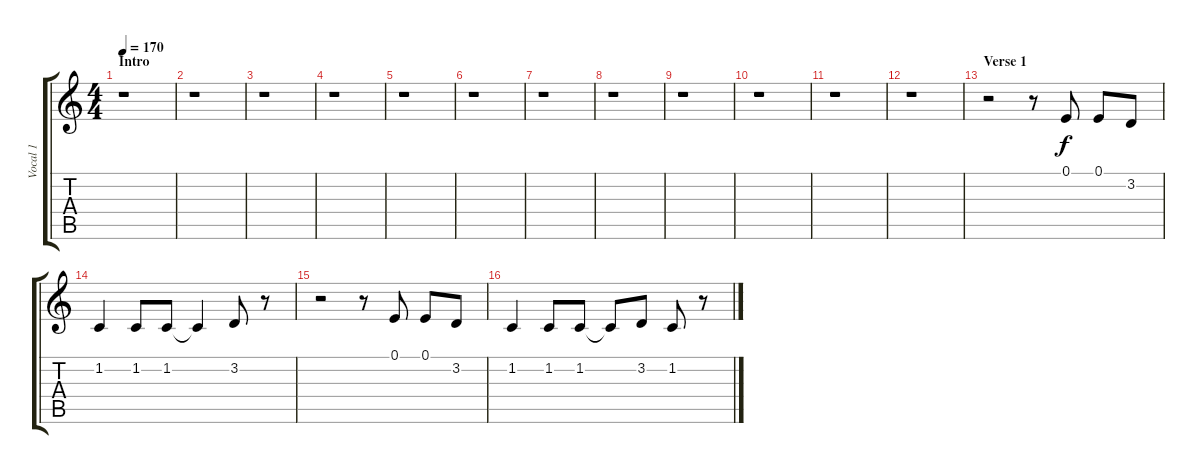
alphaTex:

\track ("Vocal 1" "Vocal 1") {instrument ocarina}
\staff {score tabs}
\tuning (E4 B3 G3 D3 A2 E2) {hide}
\ts (4 4)
\section ("" "Intro")
\tempo 170
\clef g2
\ks c
r.1{dy f instrument ocarina} |
r.1 |
r.1 |
r.1 |
r.1 |
r.1 |
r.1 |
r.1 |
r.1 |
r.1 |
r.1 |
r.1 |
\section ("" "Verse 1")
r.2 r.8 0.1.8 0.1.8 3.2.8 |
1.2.4 1.2.8 1.2.8 1.2{t}.4 3.2.8 r.8 |
r.2 r.8 0.1.8 0.1.8 3.2.8 |
1.2.4 1.2.8 1.2.8 1.2{t}.8 3.2.8 1.2.8 r.8
